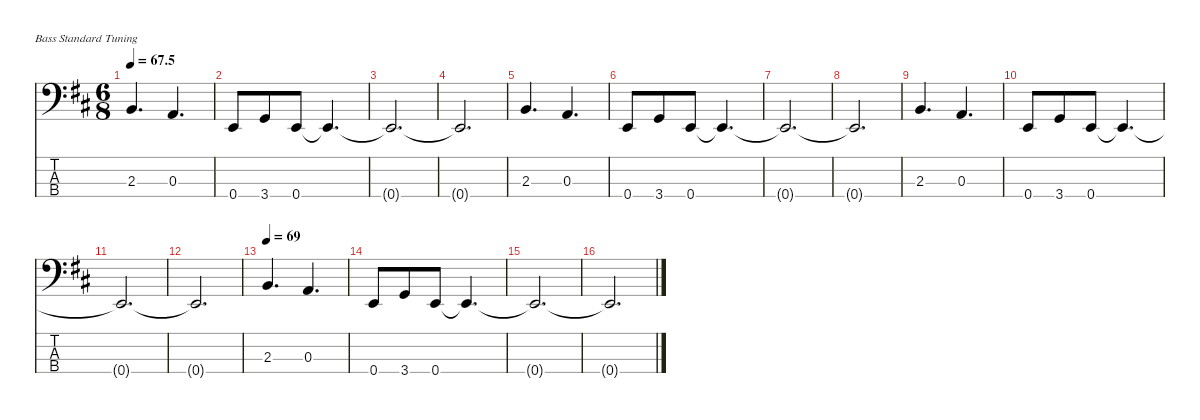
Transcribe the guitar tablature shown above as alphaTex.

\defaultSystemsLayout 4
\hideDynamics
\bracketExtendMode nobrackets
\singleTrackTrackNamePolicy hidden
\multiTrackTrackNamePolicy hidden
\firstSystemTrackNameMode fullname
\firstSystemTrackNameOrientation horizontal
\otherSystemsTrackNameOrientation horizontal
\track ("Bass" "bass") {defaultSystemsLayout 8 instrument electricbassfinger}
\staff {score tabs}
\tuning (G2 D2 A1 E1)
\ts (6 8)
\tempo
67.5
\accidentals auto
\clef f4
\ottava regular
\simile none
\ks bminor
2.3{acc forcenatural}.4{d dy ff beam Up} 0.3{acc forcenatural}.4{d beam Up} |
0.4{acc forcenatural}.8{beam Up} 3.4{acc forcenatural}.8{beam Up} 0.4{acc forcenatural}.8{beam Up} 0.4{t acc forcenatural}.4{d beam Up} |
0.4{t acc forcenatural}.2{d beam Up} |
0.4{t acc forcenatural}.2{d beam Up} |
2.3{acc forcenatural}.4{d beam Up} 0.3{acc forcenatural}.4{d beam Up} |
0.4{acc forcenatural}.8{beam Up} 3.4{acc forcenatural}.8{beam Up} 0.4{acc forcenatural}.8{beam Up} 0.4{t acc forcenatural}.4{d beam Up} |
0.4{t acc forcenatural}.2{d beam Up} |
0.4{t acc forcenatural}.2{d beam Up} |
2.3{acc forcenatural}.4{d beam Up} 0.3{acc forcenatural}.4{d beam Up} |
0.4{acc forcenatural}.8{beam Up} 3.4{acc forcenatural}.8{beam Up} 0.4{acc forcenatural}.8{beam Up} 0.4{t acc forcenatural}.4{d beam Up} |
0.4{t acc forcenatural}.2{d beam Up} |
0.4{t acc forcenatural}.2{d beam Up} |
\tempo 69
2.3{acc forcenatural}.4{d beam Up} 0.3{acc forcenatural}.4{d beam Up} |
0.4{acc forcenatural}.8{beam Up} 3.4{acc forcenatural}.8{beam Up} 0.4{acc forcenatural}.8{beam Up} 0.4{t acc forcenatural}.4{d beam Up} |
0.4{t acc forcenatural}.2{d beam Up} |
0.4{t acc forcenatural}.2{d beam Up}
